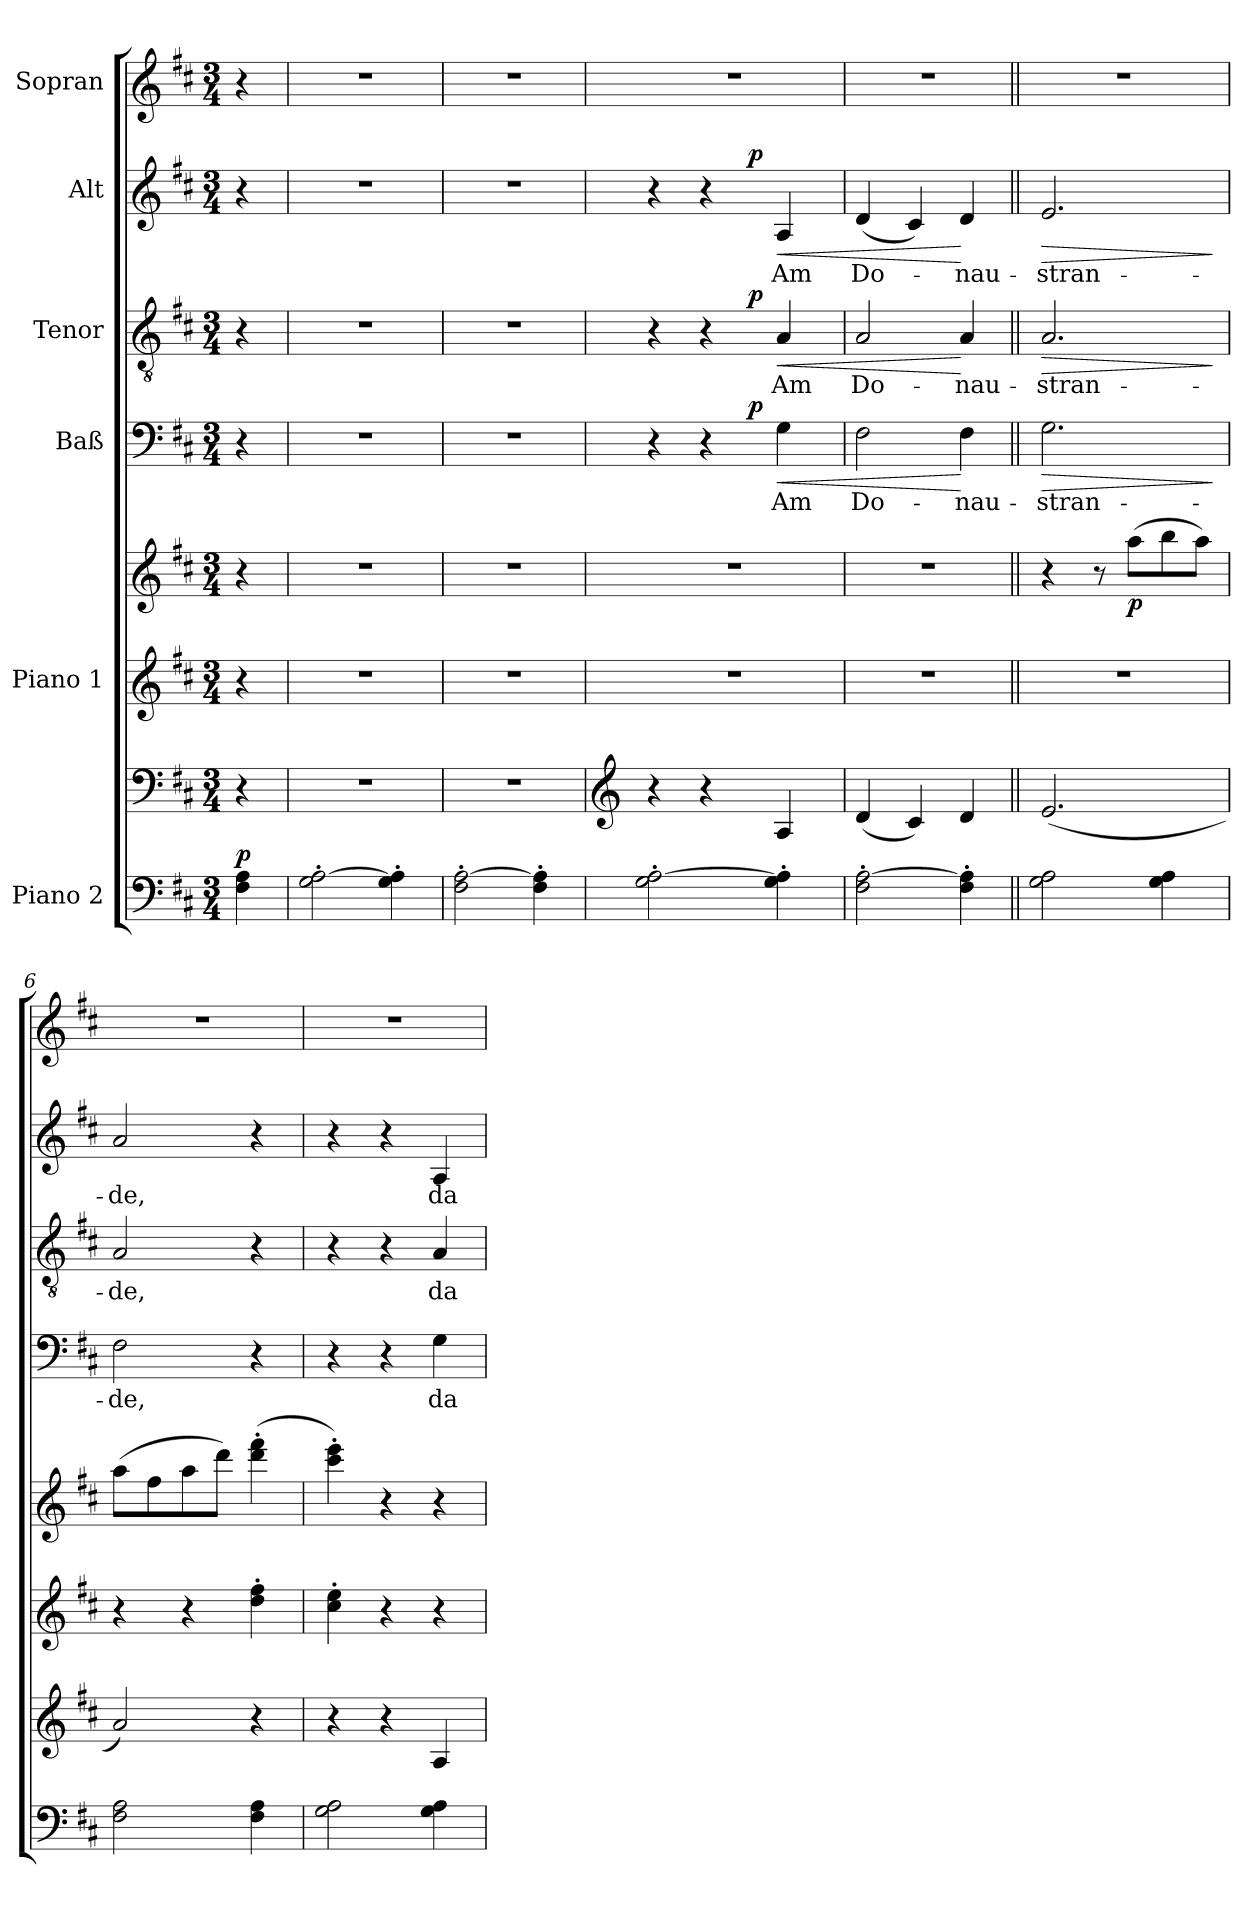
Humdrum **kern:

**kern	**kern	**dynam	**kern	**kern	**dynam	**kern	**text	**dynam	**kern	**text	**dynam	**kern	**text	**dynam	**kern
*part6	*part6	*part6	*part5	*part5	*part5	*part4	*part4	*part4	*part3	*part3	*part3	*part2	*part2	*part2	*part1
*staff8	*staff7	*staff7/8	*staff6	*staff5	*staff5/6	*staff4	*staff4	*staff4	*staff3	*staff3	*staff3	*staff2	*staff2	*staff2	*staff1
*I"Piano 2	*	*	*I"Piano 1	*	*	*I"Baß	*	*	*I"Tenor	*	*	*I"Alt	*	*	*I"Sopran
*clefF4	*clefF4	*	*clefG2	*clefG2	*	*clefF4	*	*	*clefGv2	*	*	*clefG2	*	*	*clefG2
*k[f#c#]	*k[f#c#]	*	*k[f#c#]	*k[f#c#]	*	*k[f#c#]	*	*	*k[f#c#]	*	*	*k[f#c#]	*	*	*k[f#c#]
*D:	*D:	*	*D:	*D:	*	*D:	*	*	*D:	*	*	*D:	*	*	*D:
*M3/4	*M3/4	*	*M3/4	*M3/4	*	*M3/4	*	*	*M3/4	*	*	*M3/4	*	*	*M3/4
=	=	=	=	=	=	=	=	=	=	=	=	=	=	=	=
!	!	!LO:DY:a=2	!	!	!	!	!	!	!	!	!	!	!	!	!
4F#\ 4A\	4r	p	4r	4r	.	4r	.	.	4r	.	.	4r	.	.	4r
=1	=1	=1	=1	=1	=1	=1	=1	=1	=1	=1	=1	=1	=1	=1	=1
2G\'> [2A\'>	2.r	.	2.r	2.r	.	2.r	.	.	2.r	.	.	2.r	.	.	2.r
4G\'> 4A\]'>	.	.	.	.	.	.	.	.	.	.	.	.	.	.	.
=2	=2	=2	=2	=2	=2	=2	=2	=2	=2	=2	=2	=2	=2	=2	=2
2F#\'> [2A\'>	2.r	.	2.r	2.r	.	2.r	.	.	2.r	.	.	2.r	.	.	2.r
4F#\'> 4A\]'>	.	.	.	.	.	.	.	.	.	.	.	.	.	.	.
=3	=3	=3	=3	=3	=3	=3	=3	=3	=3	=3	=3	=3	=3	=3	=3
*	*clefG2	*	*	*	*	*	*	*	*	*	*	*	*	*	*
*	*	*	*	*	*	*^	*	*	*^	*	*	*^	*	*	*
2G\'> [2A\'>	4r	.	2.r	2.r	.	4r	4ryy	.	.	4r	4ryy	.	.	4r	4ryy	.	.	2.r
.	4r	.	.	.	.	4r	8ryy	.	.	4r	8ryy	.	.	4r	8ryy	.	.	.
.	.	.	.	.	.	.	32ryy	.	.	.	32ryy	.	.	.	32ryy	.	.	.
!	!	!	!	!	!	!	!	!	!LO:DY:a	!	!	!	!LO:DY:a	!	!	!	!LO:DY:a	!
.	.	.	.	.	.	.	4ryy	.	p	.	4ryy	.	p	.	4ryy	.	p	.
!	!	!	!	!	!	!	!	!	!LO:HP:b	!	!	!	!LO:HP:b	!	!	!	!LO:HP:b	!
4G\'> 4A\]'>	4A/	.	.	.	.	4G\	.	Am	<	4A/	.	Am	<	4A/	.	Am	<	.
.	.	.	.	.	.	.	16.ryy	.	.	.	16.ryy	.	.	.	16.ryy	.	.	.
*	*	*	*	*	*	*v	*v	*	*	*	*	*	*	*v	*v	*	*	*
*	*	*	*	*	*	*	*	*	*v	*v	*	*	*	*	*	*
=4	=4	=4	=4	=4	=4	=4	=4	=4	=4	=4	=4	=4	=4	=4	=4
2F#\'> [2A\'>	(4d/	.	2.r	2.r	.	2F#\	Do-	.	2A/	Do-	.	(4d/	Do-	.	2.r
.	4c#/)	.	.	.	.	.	.	.	.	.	.	4c#/)	.	.	.
4F#\'> 4A\]'>	4d/	.	.	.	.	4F#\	-nau-	[	4A/	-nau-	[	4d/	-nau-	[	.
=5||	=5||	=5||	=5||	=5||	=5||	=5||	=5||	=5||	=5||	=5||	=5||	=5||	=5||	=5||	=5||
!	!	!	!	!	!	!	!	!LO:HP:b	!	!	!LO:HP:b	!	!	!LO:HP:b	!
2G\ 2A\	(2.e/	.	2.r	4r	.	2.G\	-stran-	>	2.A/	-stran-	>	2.e/	-stran-	>	2.r
.	.	.	.	8r	.	.	.	.	.	.	.	.	.	.	.
!	!	!	!	!	!LO:DY:b	!	!	!	!	!	!	!	!	!	!
.	.	.	.	(8aa\L	p	.	.	.	.	.	.	.	.	.	.
4G\ 4A\	.	.	.	8bb\	.	.	.	.	.	.	.	.	.	.	.
.	.	.	.	8aa\J)	.	.	.	.	.	.	.	.	.	.	.
.	.	.	.	.	.	.	.	]	.	.	]	.	.	]	.
!!LO:LB:g=z
=6	=6	=6	=6	=6	=6	=6	=6	=6	=6	=6	=6	=6	=6	=6	=6
2F#\ 2A\	2a/)	.	4r	(8aa\L	.	2F#\	-de,	.	2A/	-de,	.	2a/	-de,	.	2.r
.	.	.	.	8ff#\	.	.	.	.	.	.	.	.	.	.	.
.	.	.	4r	8aa\	.	.	.	.	.	.	.	.	.	.	.
.	.	.	.	8ddd\J)	.	.	.	.	.	.	.	.	.	.	.
4F#\ 4A\	4r	.	4dd\'> 4ff#\'>	(4ddd\'> 4fff#\'>	.	4r	.	.	4r	.	.	4r	.	.	.
=7	=7	=7	=7	=7	=7	=7	=7	=7	=7	=7	=7	=7	=7	=7	=7
2G\ 2A\	4r	.	4cc#\'> 4ee\'>	4ccc#\'> 4eee\'>)	.	4r	.	.	4r	.	.	4r	.	.	2.r
.	4r	.	4r	4r	.	4r	.	.	4r	.	.	4r	.	.	.
4G\ 4A\	4A/	.	4r	4r	.	4G\	da	.	4A/	da	.	4A/	da	.	.
=	=	=	=	=	=	=	=	=	=	=	=	=	=	=	=
*-	*-	*-	*-	*-	*-	*-	*-	*-	*-	*-	*-	*-	*-	*-	*-
